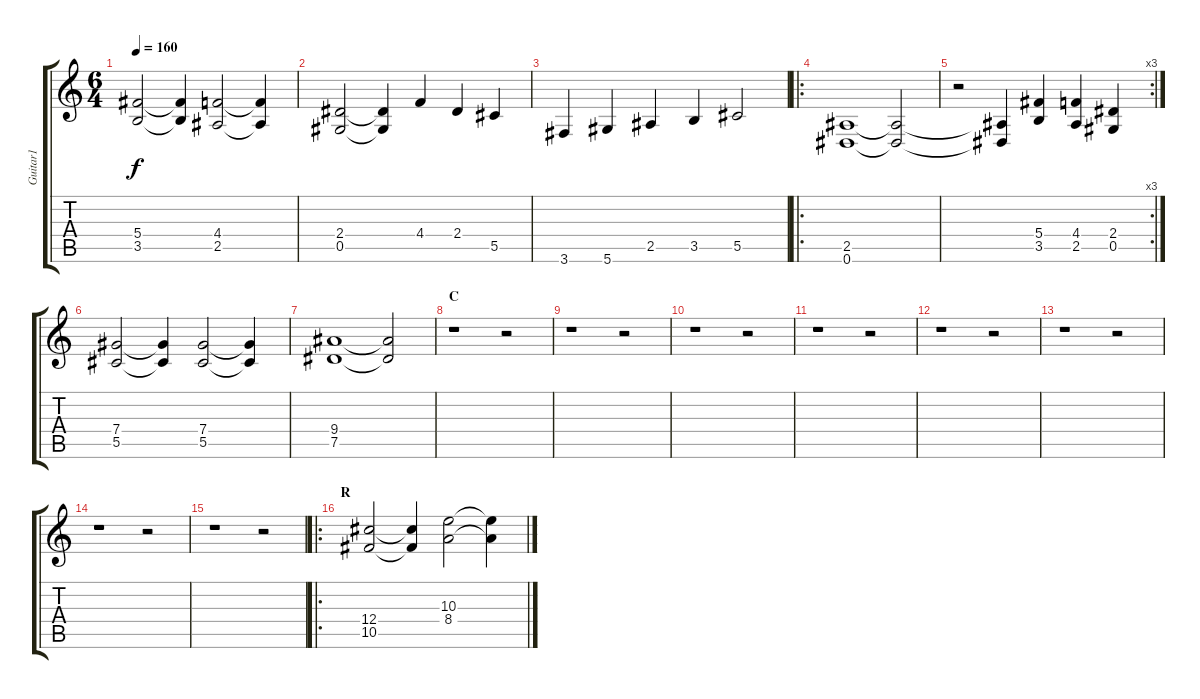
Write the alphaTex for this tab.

\track ("Guitar1" "Guitar1") {instrument distortionguitar}
\staff {score tabs}
\tuning (Eb4 Bb3 Gb3 Db3 Ab2 Eb2) {hide}
\ts (6 4)
\tempo 160
\clef g2
\ks c
(5.4 3.5).2{dy f} (5.4{t} 3.5{t}).4 (4.4 2.5).2 (4.4{t} 2.5{t}).4 |
(2.4 0.5).2 (2.4{t} 0.5{t}).4 4.4.4 2.4.4 5.5.4 |
3.6.4 5.6.4 2.5.4 3.5.4 5.5.2 |
\ro
(2.5 0.6).1 (2.5{t} 0.6{t}).2 |
\rc 3
r.2 (2.5{t} 0.6{t}).4 (5.4 3.5).4 (4.4 2.5).4 (2.4 0.5).4 |
(7.4 5.5).2 (7.4{t} 5.5{t}).4 (7.4 5.5).2 (7.4{t} 5.5{t}).4 |
(9.4 7.5).1 (9.4{t} 7.5{t}).2 |
\section ("" "C")
r.1 r.2 |
r.1 r.2 |
r.1 r.2 |
r.1 r.2 |
r.1 r.2 |
r.1 r.2 |
r.1 r.2 |
r.1 r.2 |
\ro
\section ("" "R")
(12.4 10.5).2 (12.4{t} 10.5{t}).4 (10.3 8.4).2 (10.3{t} 8.4{t}).4
